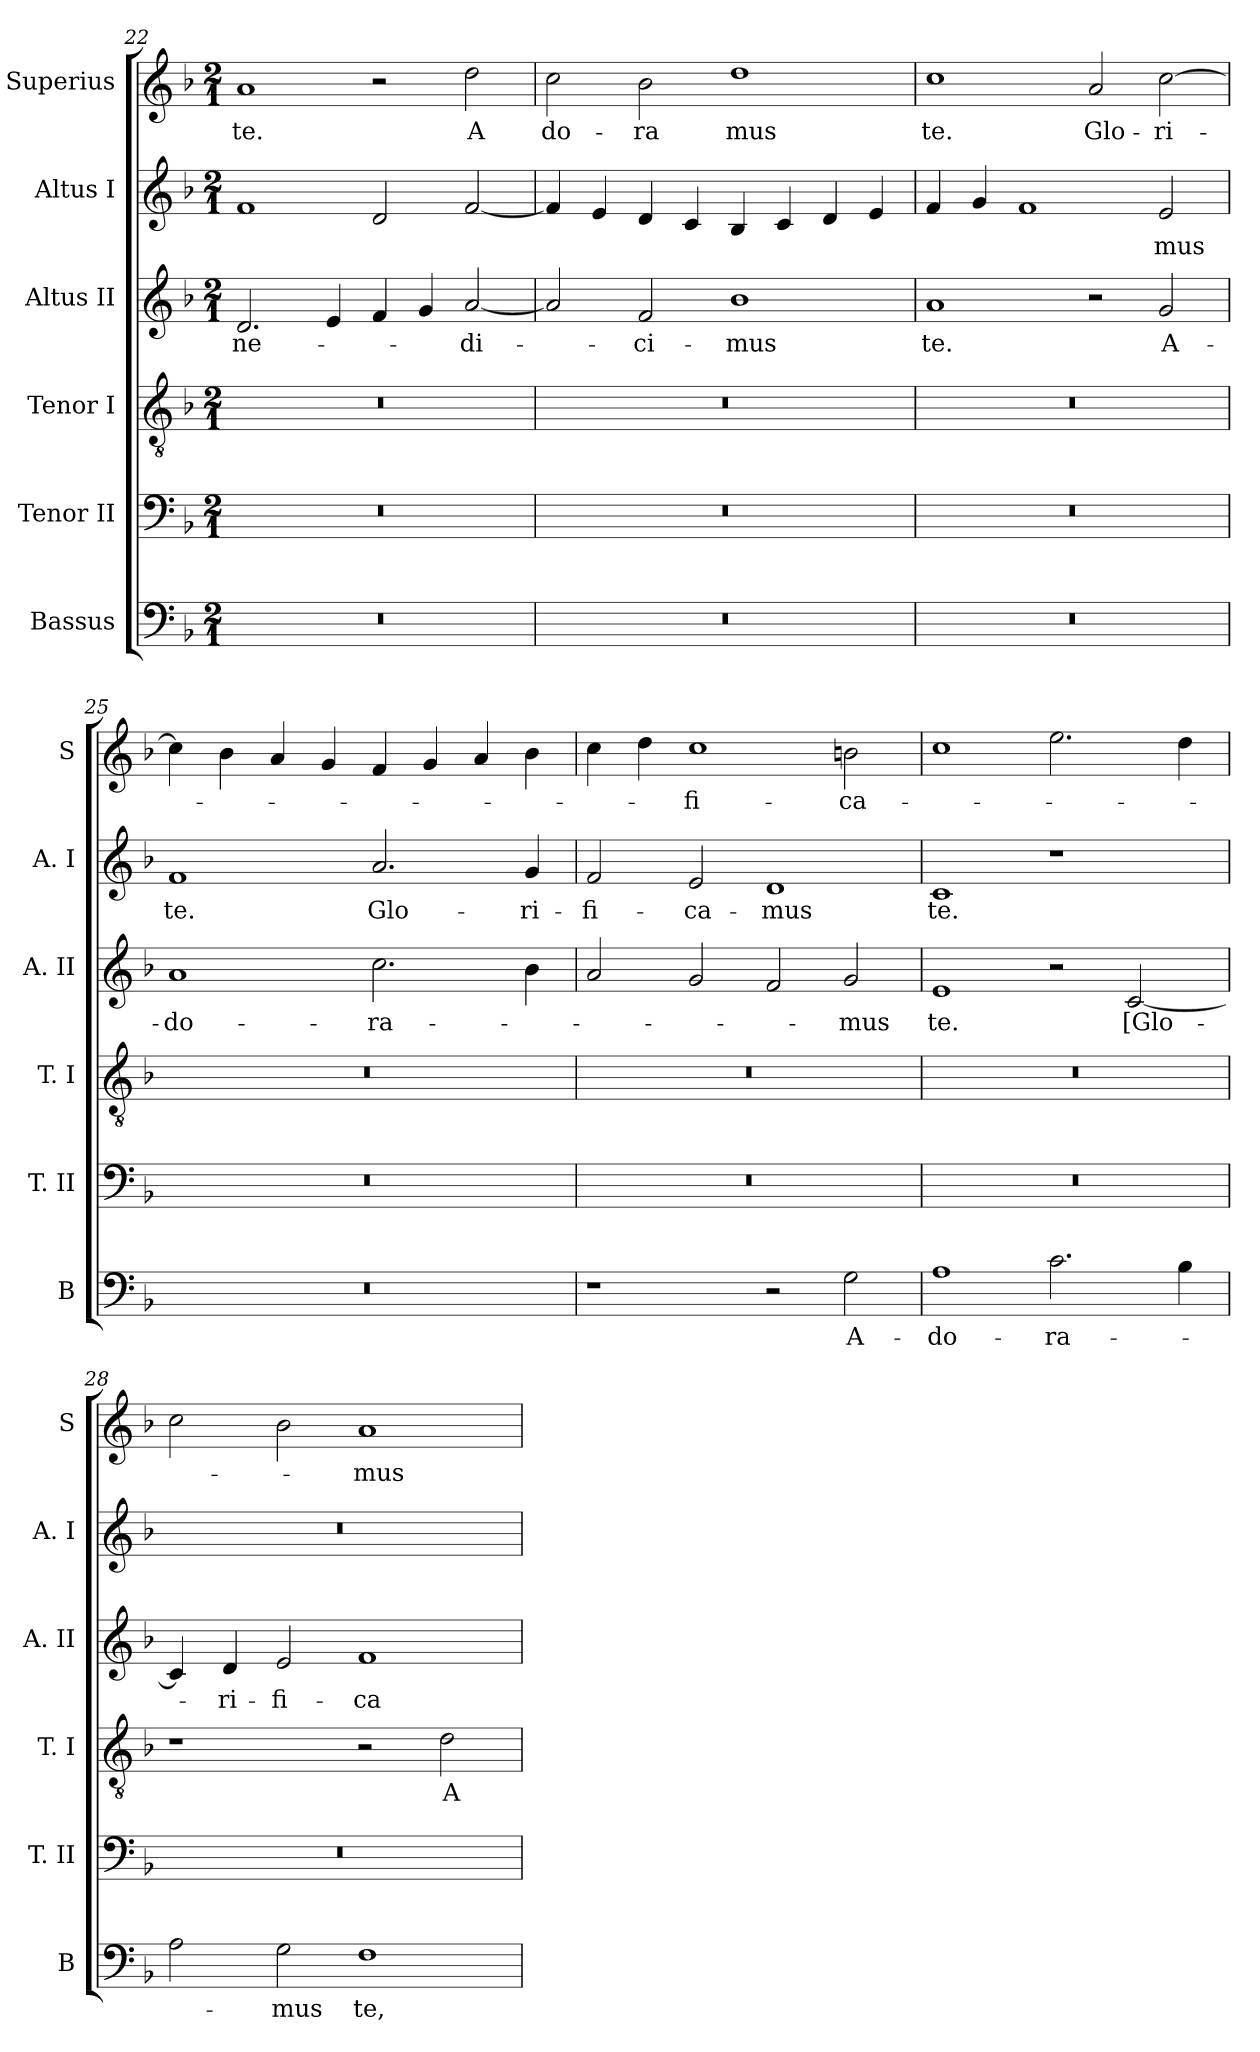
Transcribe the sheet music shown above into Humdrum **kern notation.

**kern	**text	**kern	**kern	**text	**kern	**text	**kern	**text	**kern	**text
*part6	*part6	*part5	*part4	*part4	*part3	*part3	*part2	*part2	*part1	*part1
*staff6	*staff6	*staff5	*staff4	*staff4	*staff3	*staff3	*staff2	*staff2	*staff1	*staff1
*I"Bassus	*	*I"Tenor II	*I"Tenor I	*	*I"Altus II	*	*I"Altus I	*	*I"Superius	*
*I'B	*	*I'T. II	*I'T. I	*	*I'A. II	*	*I'A. I	*	*I'S	*
*clefF4	*	*clefF4	*clefGv2	*	*clefG2	*	*clefG2	*	*clefG2	*
*k[b-]	*	*k[b-]	*k[b-]	*	*k[b-]	*	*k[b-]	*	*k[b-]	*
*F:	*	*F:	*F:	*	*F:	*	*F:	*	*F:	*
*M2/1	*	*M2/1	*M2/1	*	*M2/1	*	*M2/1	*	*M2/1	*
=22	=22	=22	=22	=22	=22	=22	=22	=22	=22	=22
0r	.	0r	0r	.	2.d	-ne-	1f	.	1a	te.
.	.	.	.	.	4e	.	.	.	.	.
.	.	.	.	.	4f	.	2d	.	2r	.
.	.	.	.	.	4g	.	.	.	.	.
.	.	.	.	.	[2a	-di-	[2f	.	2dd	A
=23	=23	=23	=23	=23	=23	=23	=23	=23	=23	=23
0r	.	0r	0r	.	2a]	.	4f]	.	2cc	do-
.	.	.	.	.	.	.	4e	.	.	.
.	.	.	.	.	2f	-ci-	4d	.	2b-	-ra
.	.	.	.	.	.	.	4c	.	.	.
.	.	.	.	.	1b-	-mus	4B-	.	1dd	mus
.	.	.	.	.	.	.	4c	.	.	.
.	.	.	.	.	.	.	4d	.	.	.
.	.	.	.	.	.	.	4e	.	.	.
=24	=24	=24	=24	=24	=24	=24	=24	=24	=24	=24
0r	.	0r	0r	.	1a	te.	4f	.	1cc	te.
.	.	.	.	.	.	.	4g	.	.	.
.	.	.	.	.	.	.	1f	.	.	.
.	.	.	.	.	2r	.	.	.	2a	Glo-
.	.	.	.	.	2g	A-	2e	-mus	[2cc	-ri-
=25	=25	=25	=25	=25	=25	=25	=25	=25	=25	=25
0r	.	0r	0r	.	1a	-do-	1f	te.	4cc]	.
.	.	.	.	.	.	.	.	.	4b-	.
.	.	.	.	.	.	.	.	.	4a	.
.	.	.	.	.	.	.	.	.	4g	.
.	.	.	.	.	2.cc	-ra-	2.a	Glo-	4f	.
.	.	.	.	.	.	.	.	.	4g	.
.	.	.	.	.	.	.	.	.	4a	.
.	.	.	.	.	4b-	.	4g	-ri-	4b-	.
=26	=26	=26	=26	=26	=26	=26	=26	=26	=26	=26
1r	.	0r	0r	.	2a	.	2f	-fi-	4cc	.
.	.	.	.	.	.	.	.	.	4dd	.
.	.	.	.	.	2g	.	2e	-ca-	1cc	-fi-
2r	.	.	.	.	2f	.	1d	-mus	.	.
2G	A-	.	.	.	2g	-mus	.	.	2bn	-ca-
=27	=27	=27	=27	=27	=27	=27	=27	=27	=27	=27
1A	-do-	0r	0r	.	1e	te.	1c	te.	1cc	.
2.c	-ra-	.	.	.	2r	.	1r	.	2.ee	.
.	.	.	.	.	[2c	[Glo-	.	.	.	.
4B-	.	.	.	.	.	.	.	.	4dd	.
=28	=28	=28	=28	=28	=28	=28	=28	=28	=28	=28
2A	.	0r	1r	.	4c]	.	0r	.	2cc	.
.	.	.	.	.	4d	-ri-	.	.	.	.
2G	-mus	.	.	.	2e	-fi-	.	.	2b-	.
1F	te,	.	2r	.	1f	-ca-	.	.	1a	-mus
.	.	.	2d	A-	.	.	.	.	.	.
=	=	=	=	=	=	=	=	=	=	=
*-	*-	*-	*-	*-	*-	*-	*-	*-	*-	*-
